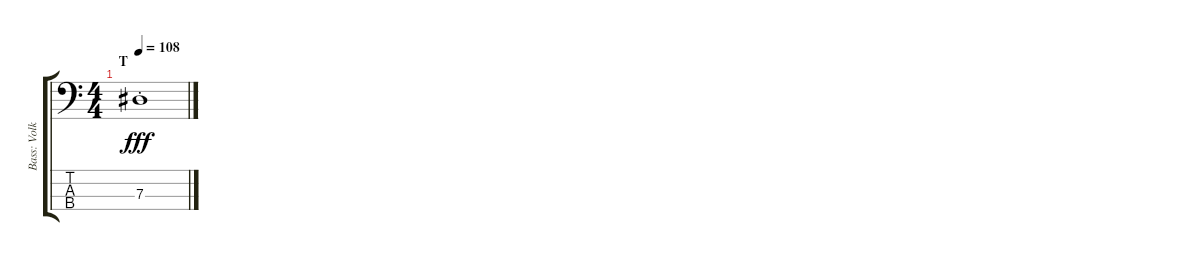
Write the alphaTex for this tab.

\track ("Bass: Volker" "Bass: Volk") {instrument electricbassfinger}
\staff {score tabs}
\tuning (Gb2 Db2 Ab1 Eb1) {hide}
\ts (4 4)
\section ("" "T")
\tempo 108
\clef f4
\ks c
7.3{st}.1{dy fff}
